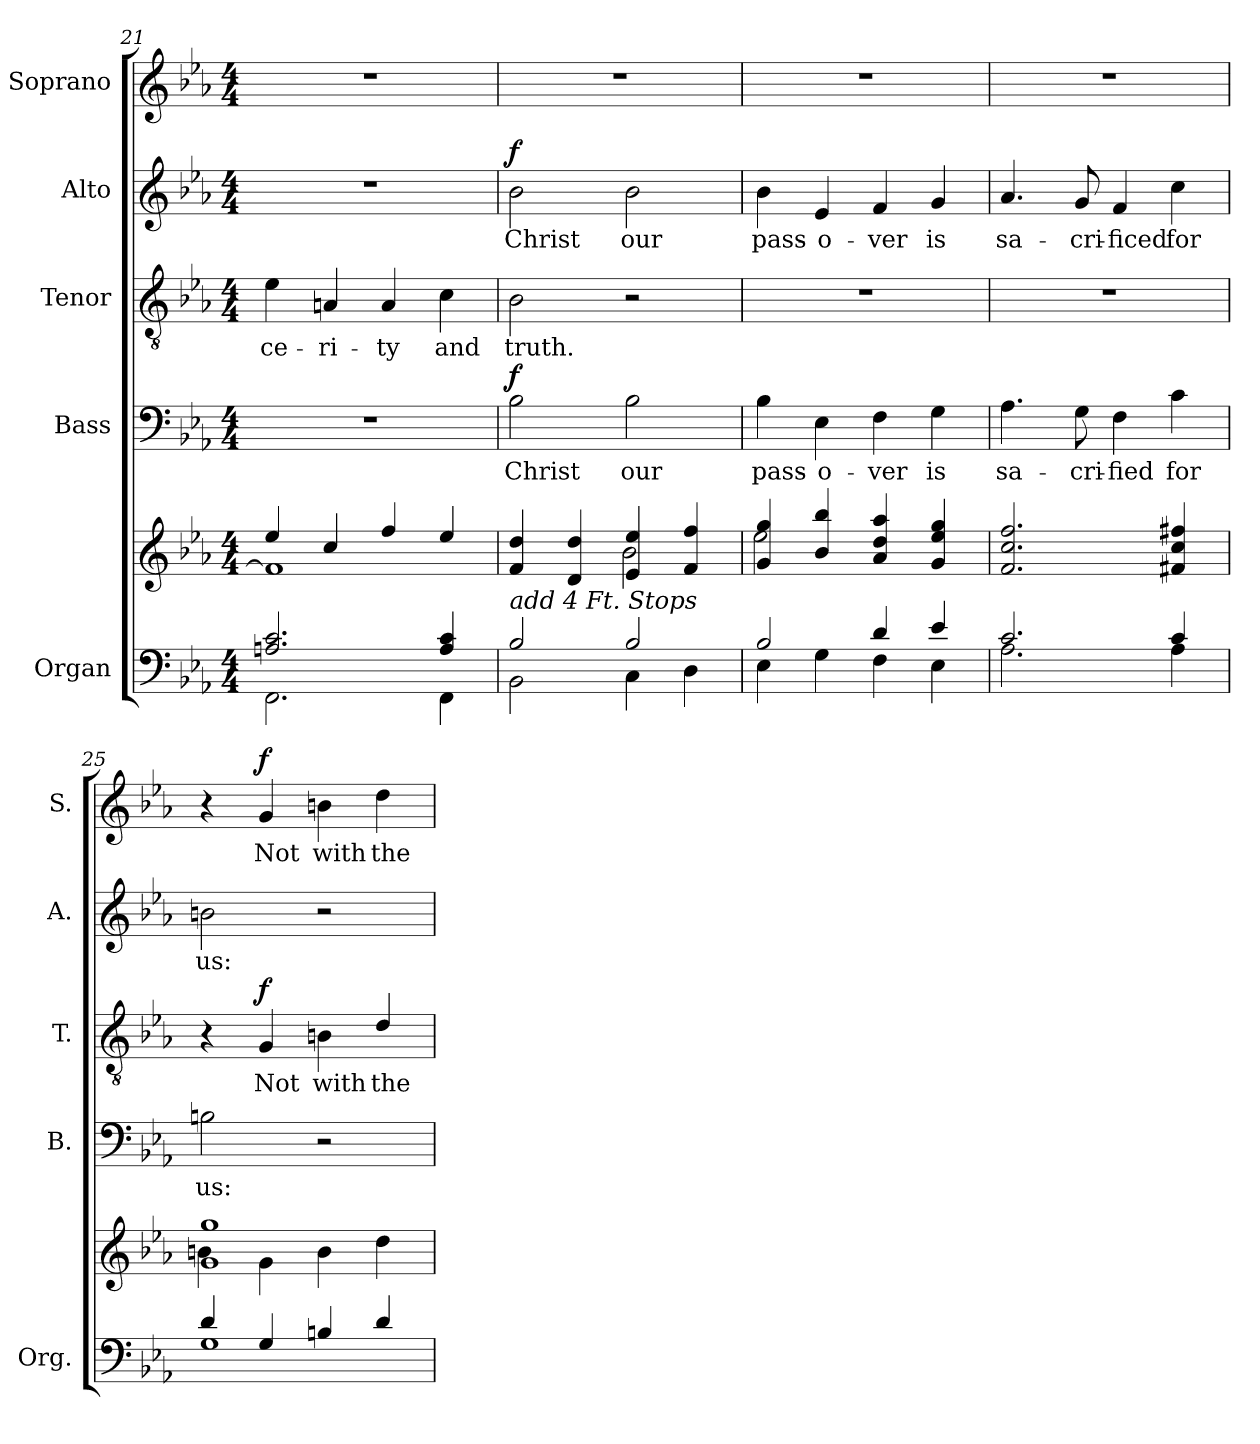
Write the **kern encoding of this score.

**kern	**kern	**kern	**text	**dynam	**kern	**text	**dynam	**kern	**text	**dynam	**kern	**text	**dynam
*part5	*part5	*part4	*part4	*part4	*part3	*part3	*part3	*part2	*part2	*part2	*part1	*part1	*part1
*staff6	*staff5	*staff4	*staff4	*staff4	*staff3	*staff3	*staff3	*staff2	*staff2	*staff2	*staff1	*staff1	*staff1
*I"Organ	*	*I"Bass	*	*	*I"Tenor	*	*	*I"Alto	*	*	*I"Soprano	*	*
*I'Org.	*	*I'B.	*	*	*I'T.	*	*	*I'A.	*	*	*I'S.	*	*
*clefF4	*clefG2	*clefF4	*	*	*clefGv2	*	*	*clefG2	*	*	*clefG2	*	*
*	*	*	*	*	*ITrd7c12	*	*	*	*	*	*	*	*
*k[b-e-a-]	*k[b-e-a-]	*k[b-e-a-]	*	*	*k[b-e-a-]	*	*	*k[b-e-a-]	*	*	*k[b-e-a-]	*	*
*E-:	*E-:	*E-:	*	*	*E-:	*	*	*E-:	*	*	*E-:	*	*
*M4/4	*M4/4	*M4/4	*	*	*M4/4	*	*	*M4/4	*	*	*M4/4	*	*
=21	=21	=21	=21	=21	=21	=21	=21	=21	=21	=21	=21	=21	=21
*^	*^	*	*	*	*	*	*	*	*	*	*	*	*
!	!	!	!	!	!	!	!	!LO:LY:b:color=#000000	!	!	!	!	!	!	!
2.Ani/ 2.ci	2.FFi\	4ee-i/	1fi]	1r	.	.	4E-i\	-ce-	.	1r	.	.	1r	.	.
!	!	!	!	!	!	!	!	!LO:LY:b:color=#000000	!	!	!	!	!	!	!
.	.	4cci/	.	.	.	.	4AAni/	-ri-	.	.	.	.	.	.	.
!	!	!	!	!	!	!	!	!LO:LY:b:color=#000000	!	!	!	!	!	!	!
.	.	4ffi/	.	.	.	.	4AAi/	-ty	.	.	.	.	.	.	.
!	!	!	!	!	!	!	!	!LO:LY:b:color=#000000	!	!	!	!	!	!	!
4Ai/ 4ci	4FFi\	4ee-i/	.	.	.	.	4Ci\	and	.	.	.	.	.	.	.
=22	=22	=22	=22	=22	=22	=22	=22	=22	=22	=22	=22	=22	=22	=22	=22
!	!	!	!	!	!LO:LY:b:color=#000000	!	!	!	!	!	!	!	!	!	!
!	!	!	!	!	!	!	!	!LO:LY:b:color=#000000	!	!	!	!	!	!	!
!	!	!LO:TX:b:i:t=add 4 Ft. Stops	!	!	!	!	!	!	!	!	!	!	!	!	!
!	!	!	!	!	!	!	!	!	!	!	!LO:LY:b:color=#000000	!	!	!	!
2B-i/	2BB-i\	4fi/ 4ddi	2ryy	2B-i\	Christ	f	2BB-i\	truth.	.	2b-i\	Christ	f	1r	.	.
.	.	4di/ 4ddi	.	.	.	.	.	.	.	.	.	.	.	.	.
!	!	!	!	!	!LO:LY:b:color=#000000	!	!	!	!	!	!	!	!	!	!
!	!	!	!	!	!	!	!	!	!	!	!LO:LY:b:color=#000000	!	!	!	!
2B-i/	4Ci\	4e-i/ 4ee-i	2b-i\	2B-i\	our	.	2r	.	.	2b-i\	our	.	.	.	.
.	4Di\	4fi/ 4ffi	.	.	.	.	.	.	.	.	.	.	.	.	.
=23	=23	=23	=23	=23	=23	=23	=23	=23	=23	=23	=23	=23	=23	=23	=23
!	!	!	!	!	!LO:LY:b:color=#000000	!	!	!	!	!	!	!	!	!	!
!	!	!	!	!	!	!	!	!	!	!	!LO:LY:b:color=#000000	!	!	!	!
2B-i/	4E-i\	4gi/ 4ggi	2ee-i\	4B-i\	pass-	.	1r	.	.	4b-i\	pass-	.	1r	.	.
!	!	!	!	!	!LO:LY:b:color=#000000	!	!	!	!	!	!	!	!	!	!
!	!	!	!	!	!	!	!	!	!	!	!LO:LY:b:color=#000000	!	!	!	!
.	4Gi\	4b-i/ 4bb-i	.	4E-i\	-o-	.	.	.	.	4e-i/	-o-	.	.	.	.
!	!	!	!	!	!LO:LY:b:color=#000000	!	!	!	!	!	!	!	!	!	!
!	!	!	!	!	!	!	!	!	!	!	!LO:LY:b:color=#000000	!	!	!	!
4di/	4Fi\	4a-i/ 4ddi 4aa-i	2ryy	4Fi\	-ver	.	.	.	.	4fi/	-ver	.	.	.	.
!	!	!	!	!	!LO:LY:b:color=#000000	!	!	!	!	!	!	!	!	!	!
!	!	!	!	!	!	!	!	!	!	!	!LO:LY:b:color=#000000	!	!	!	!
4e-i/	4E-i\	4gi/ 4ee-i 4ggi	.	4Gi\	is	.	.	.	.	4gi/	is	.	.	.	.
*	*	*v	*v	*	*	*	*	*	*	*	*	*	*	*	*
=24	=24	=24	=24	=24	=24	=24	=24	=24	=24	=24	=24	=24	=24	=24
!	!	!	!	!LO:LY:b:color=#000000	!	!	!	!	!	!	!	!	!	!
!	!	!	!	!	!	!	!	!	!	!LO:LY:b:color=#000000	!	!	!	!
2.ci/	2.A-i\	2.fi/ 2.cci 2.ffi	4.A-i\	sa-	.	1r	.	.	4.a-i/	sa-	.	1r	.	.
!	!	!	!	!LO:LY:b:color=#000000	!	!	!	!	!	!	!	!	!	!
!	!	!	!	!	!	!	!	!	!	!LO:LY:b:color=#000000	!	!	!	!
.	.	.	8Gi\	-cri-	.	.	.	.	8gi/	-cri-	.	.	.	.
!	!	!	!	!LO:LY:b:color=#000000	!	!	!	!	!	!	!	!	!	!
!	!	!	!	!	!	!	!	!	!	!LO:LY:b:color=#000000	!	!	!	!
.	.	.	4Fi\	-fied	.	.	.	.	4fi/	-ficed	.	.	.	.
!	!	!	!	!LO:LY:b:color=#000000	!	!	!	!	!	!	!	!	!	!
!	!	!	!	!	!	!	!	!	!	!LO:LY:b:color=#000000	!	!	!	!
4ci/	4A-i\	4f#Xi/ 4cci 4ff#Xi	4ci\	for	.	.	.	.	4cci\	for	.	.	.	.
!!LO:LB:g=z
=25	=25	=25	=25	=25	=25	=25	=25	=25	=25	=25	=25	=25	=25	=25
*	*	*^	*	*	*	*	*	*	*	*	*	*	*	*
!	!	!	!	!	!LO:LY:b:color=#000000	!	!	!	!	!	!	!	!	!	!
!	!	!	!	!	!	!	!	!	!	!	!LO:LY:b:color=#000000	!	!	!	!
4di/	1Gi	1gi 1ggi	4bni\	2Bni\	us:	.	4r	.	.	2bni\	us:	.	4r	.	.
!	!	!	!	!	!	!	!	!LO:LY:b:color=#000000	!	!	!	!	!	!	!
!	!	!	!	!	!	!	!	!	!	!	!	!	!	!LO:LY:b:color=#000000	!
4Gi/	.	.	4gi\	.	.	.	4GGi/	Not	f	.	.	.	4gi/	Not	f
!	!	!	!	!	!	!	!	!LO:LY:b:color=#000000	!	!	!	!	!	!	!
!	!	!	!	!	!	!	!	!	!	!	!	!	!	!LO:LY:b:color=#000000	!
4Bni/	.	.	4bi\	2r	.	.	4BBni\	with	.	2r	.	.	4bni\	with	.
!	!	!	!	!	!	!	!	!LO:LY:b:color=#000000	!	!	!	!	!	!	!
!	!	!	!	!	!	!	!	!	!	!	!	!	!	!LO:LY:b:color=#000000	!
4di/	.	.	4ddi\	.	.	.	4Di/	the	.	.	.	.	4ddi\	the	.
*v	*v	*	*	*	*	*	*	*	*	*	*	*	*	*	*
*	*v	*v	*	*	*	*	*	*	*	*	*	*	*	*
=	=	=	=	=	=	=	=	=	=	=	=	=	=
*-	*-	*-	*-	*-	*-	*-	*-	*-	*-	*-	*-	*-	*-
